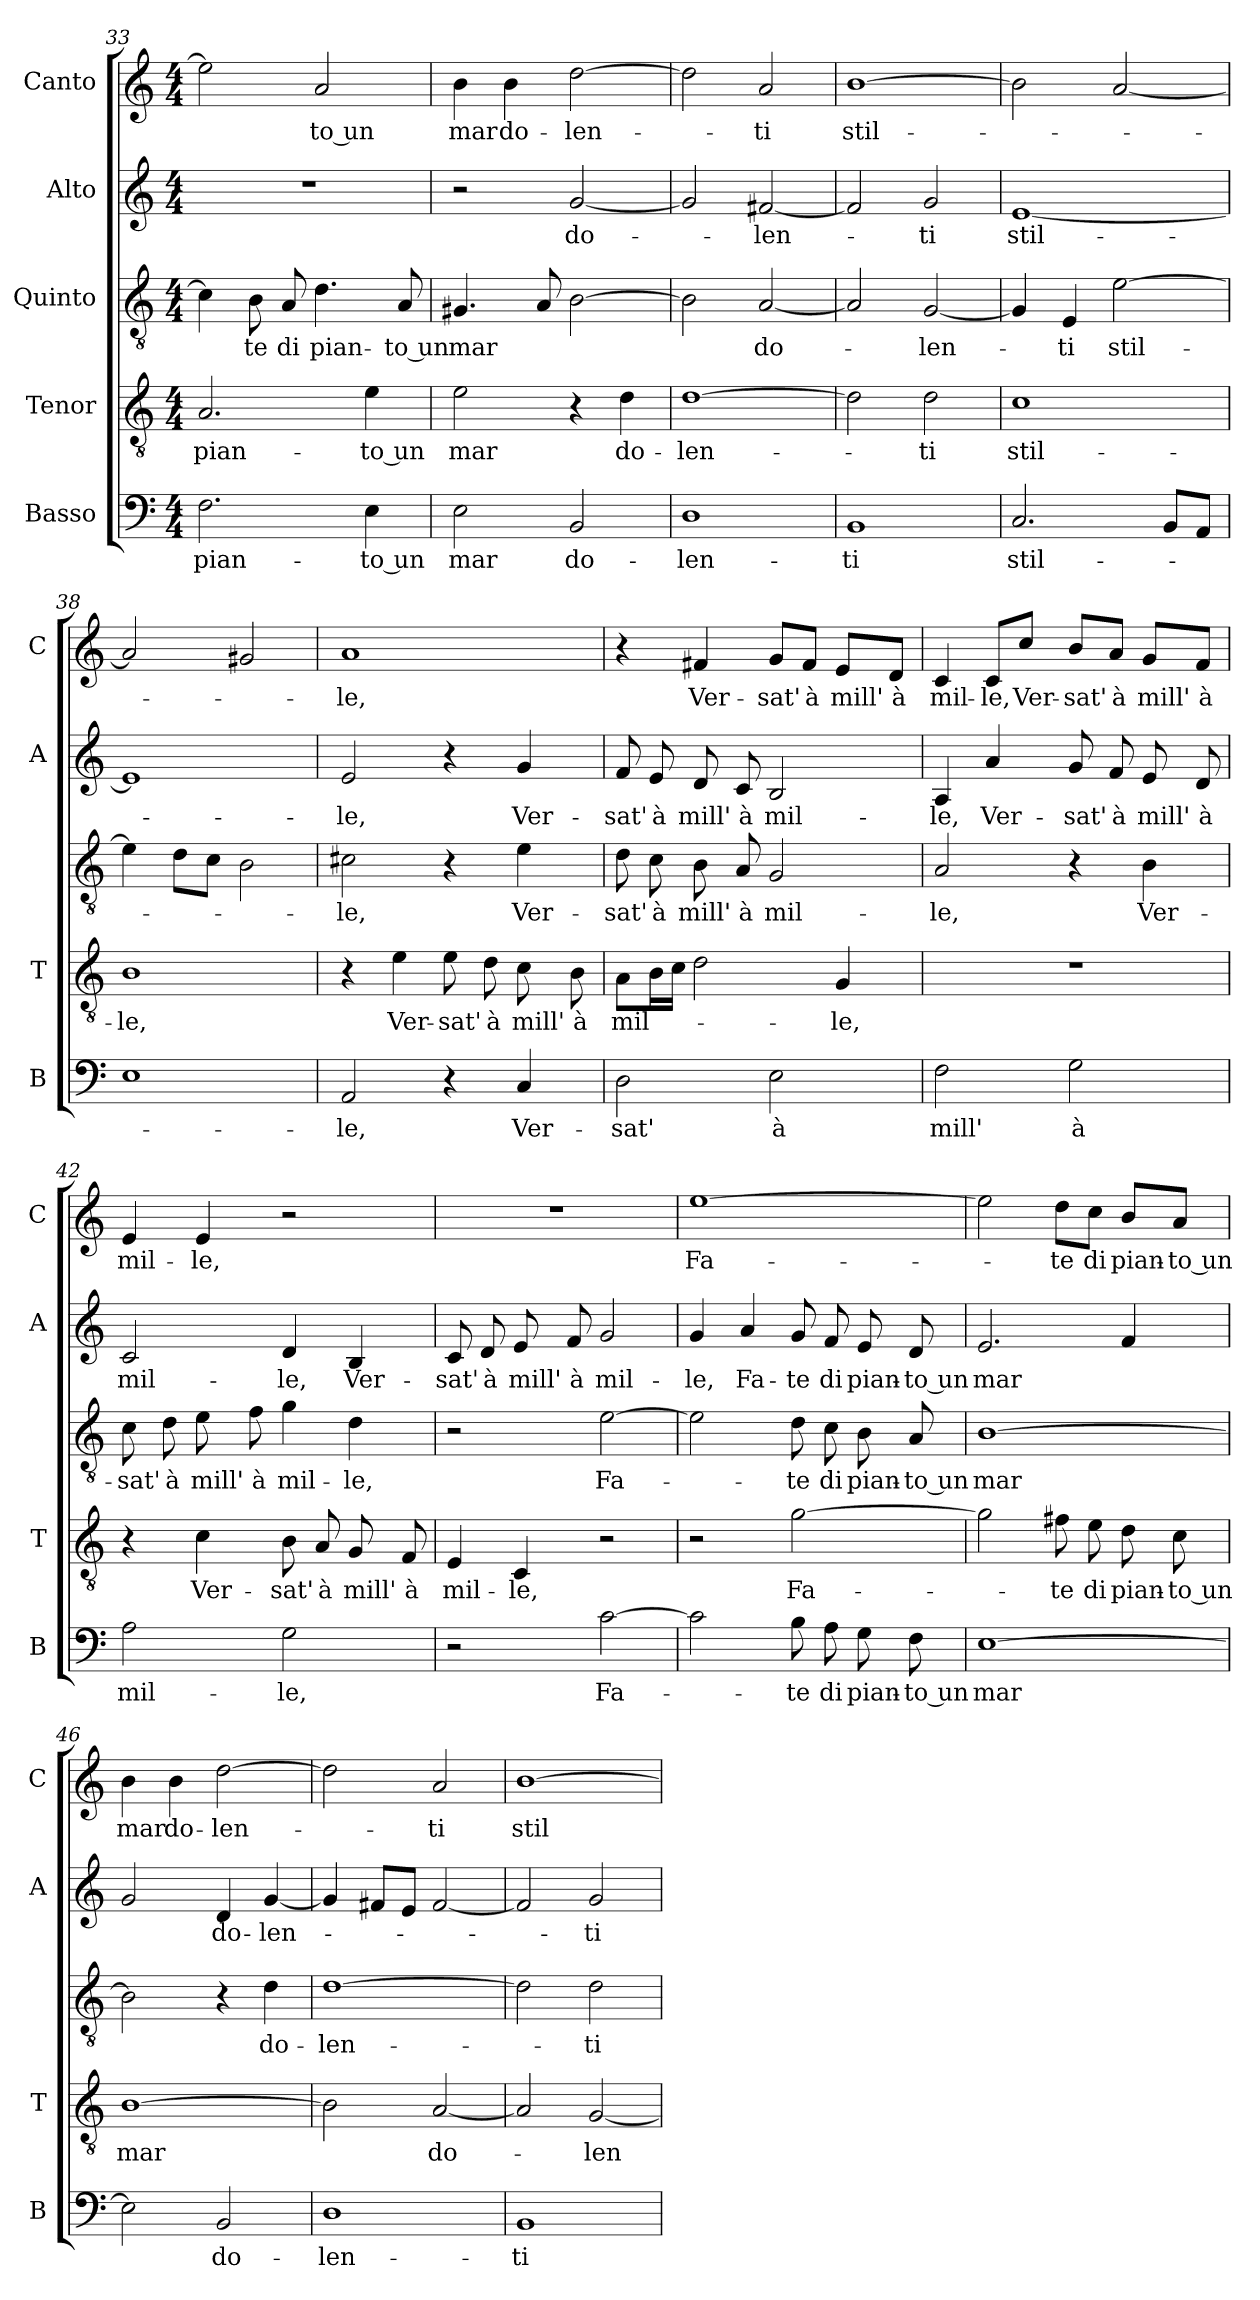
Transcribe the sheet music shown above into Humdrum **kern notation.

**kern	**text	**kern	**text	**kern	**text	**kern	**text	**kern	**text
*part5	*part5	*part4	*part4	*part3	*part3	*part2	*part2	*part1	*part1
*staff5	*staff5	*staff4	*staff4	*staff3	*staff3	*staff2	*staff2	*staff1	*staff1
*I"Basso	*	*I"Tenor	*	*I"Quinto	*	*I"Alto	*	*I"Canto	*
*I'B	*	*I'T	*	*	*	*I'A	*	*I'C	*
*clefF4	*	*clefGv2	*	*clefGv2	*	*clefG2	*	*clefG2	*
*k[]	*	*k[]	*	*k[]	*	*k[]	*	*k[]	*
*C:	*	*C:	*	*C:	*	*C:	*	*C:	*
*M4/4	*	*M4/4	*	*M4/4	*	*M4/4	*	*M4/4	*
=33	=33	=33	=33	=33	=33	=33	=33	=33	=33
!	!LO:LY:b	!	!LO:LY:b	!	!	!	!	!	!
2.F\	pian-	2.A/	pian-	4c\]	.	1r	.	2ee\]	.
!	!	!	!	!	!LO:LY:b	!	!	!	!
.	.	.	.	8B\	-te	.	.	.	.
!	!	!	!	!	!LO:LY:b	!	!	!	!
.	.	.	.	8A/	di	.	.	.	.
!	!	!	!	!	!LO:LY:b	!	!	!	!LO:LY:b
.	.	.	.	4.d\	pian-	.	.	2a/	-to un
!	!LO:LY:b	!	!LO:LY:b	!	!	!	!	!	!
4E\	-to un	4e\	-to un	.	.	.	.	.	.
!	!	!	!	!	!LO:LY:b	!	!	!	!
.	.	.	.	8A/	-to un	.	.	.	.
=34	=34	=34	=34	=34	=34	=34	=34	=34	=34
!	!LO:LY:b	!	!LO:LY:b	!	!LO:LY:b	!	!	!	!LO:LY:b
2E\	mar	2e\	mar	4.G#X/	mar	2r	.	4b\	mar
!	!	!	!	!	!	!	!	!	!LO:LY:b
.	.	.	.	.	.	.	.	4b\	do-
.	.	.	.	8A/	.	.	.	.	.
!	!LO:LY:b	!	!	!	!	!	!LO:LY:b	!	!LO:LY:b
2BB/	do-	4r	.	[2B\	.	[2g/	do-	[2dd\	-len-
!	!	!	!LO:LY:b	!	!	!	!	!	!
.	.	4d\	do-	.	.	.	.	.	.
=35	=35	=35	=35	=35	=35	=35	=35	=35	=35
!	!LO:LY:b	!	!LO:LY:b	!	!	!	!	!	!
1D	-len-	[1d	-len-	2B\]	.	2g/]	.	2dd\]	.
!	!	!	!	!	!LO:LY:b	!	!LO:LY:b	!	!LO:LY:b
.	.	.	.	[2A/	do-	[2f#X/	-len-	2a/	-ti
!!LO:PB:g=z
=36	=36	=36	=36	=36	=36	=36	=36	=36	=36
!	!LO:LY:b	!	!	!	!	!	!	!	!LO:LY:b
1BB	-ti	2d\]	.	2A/]	.	2f#/]	.	[1b	stil-
!	!	!	!LO:LY:b	!	!LO:LY:b	!	!LO:LY:b	!	!
.	.	2d\	-ti	[2G/	-len-	2g/	-ti	.	.
=37	=37	=37	=37	=37	=37	=37	=37	=37	=37
!	!LO:LY:b	!	!LO:LY:b	!	!	!	!LO:LY:b	!	!
2.C/	stil-	1c	stil-	4G/]	.	[1e	stil-	2b\]	.
!	!	!	!	!	!LO:LY:b	!	!	!	!
.	.	.	.	4E/	-ti	.	.	.	.
!	!	!	!	!	!LO:LY:b	!	!	!	!
.	.	.	.	[2e\	stil-	.	.	[2a/	.
8BB/L	.	.	.	.	.	.	.	.	.
8AA/J	.	.	.	.	.	.	.	.	.
=38	=38	=38	=38	=38	=38	=38	=38	=38	=38
!	!	!	!LO:LY:b	!	!	!	!	!	!
1E	.	1B	-le,	4e\]	.	1e]	.	2a/]	.
.	.	.	.	8d\L	.	.	.	.	.
.	.	.	.	8c\J	.	.	.	.	.
.	.	.	.	2B\	.	.	.	2g#X/	.
=39	=39	=39	=39	=39	=39	=39	=39	=39	=39
!	!LO:LY:b	!	!	!	!LO:LY:b	!	!LO:LY:b	!	!LO:LY:b
2AA/	-le,	4r	.	2c#X\	-le,	2e/	-le,	1a	-le,
!	!	!	!LO:LY:b	!	!	!	!	!	!
.	.	4e\	Ver-	.	.	.	.	.	.
!	!	!	!LO:LY:b	!	!	!	!	!	!
4r	.	8e\	-sat'	4r	.	4r	.	.	.
!	!	!	!LO:LY:b	!	!	!	!	!	!
.	.	8d\	à	.	.	.	.	.	.
!	!LO:LY:b	!	!LO:LY:b	!	!LO:LY:b	!	!LO:LY:b	!	!
4C/	Ver-	8c\	mill'	4e\	Ver-	4g/	Ver-	.	.
!	!	!	!LO:LY:b	!	!	!	!	!	!
.	.	8B\	à	.	.	.	.	.	.
=40	=40	=40	=40	=40	=40	=40	=40	=40	=40
!	!LO:LY:b	!	!LO:LY:b	!	!LO:LY:b	!	!LO:LY:b	!	!
2D\	-sat'	8A\L	mil-	8d\	-sat'	8f/	-sat'	4r	.
!	!	!	!	!	!LO:LY:b	!	!LO:LY:b	!	!
.	.	16B\L	.	8c\	à	8e/	à	.	.
.	.	16c\JJ	.	.	.	.	.	.	.
!	!	!	!	!	!LO:LY:b	!	!LO:LY:b	!	!LO:LY:b
.	.	2d\	.	8B\	mill'	8d/	mill'	4f#X/	Ver-
!	!	!	!	!	!LO:LY:b	!	!LO:LY:b	!	!
.	.	.	.	8A/	à	8c/	à	.	.
!	!LO:LY:b	!	!	!	!LO:LY:b	!	!LO:LY:b	!	!LO:LY:b
2E\	à	.	.	2G/	mil-	2B/	mil-	8g/L	-sat'
!	!	!	!	!	!	!	!	!	!LO:LY:b
.	.	.	.	.	.	.	.	8f#/J	à
!	!	!	!LO:LY:b	!	!	!	!	!	!LO:LY:b
.	.	4G/	-le,	.	.	.	.	8e/L	mill'
!	!	!	!	!	!	!	!	!	!LO:LY:b
.	.	.	.	.	.	.	.	8d/J	à
!!LO:LB:g=z
=41	=41	=41	=41	=41	=41	=41	=41	=41	=41
!	!LO:LY:b	!	!	!	!LO:LY:b	!	!LO:LY:b	!	!LO:LY:b
2F\	mill'	1r	.	2A/	-le,	4A/	-le,	4c/	mil-
!	!	!	!	!	!	!	!LO:LY:b	!	!LO:LY:b
.	.	.	.	.	.	4a/	Ver-	8c/L	-le,
!	!	!	!	!	!	!	!	!	!LO:LY:b
.	.	.	.	.	.	.	.	8cc/J	Ver-
!	!LO:LY:b	!	!	!	!	!	!LO:LY:b	!	!LO:LY:b
2G\	à	.	.	4r	.	8g/	-sat'	8b/L	-sat'
!	!	!	!	!	!	!	!LO:LY:b	!	!LO:LY:b
.	.	.	.	.	.	8f/	à	8a/J	à
!	!	!	!	!	!LO:LY:b	!	!LO:LY:b	!	!LO:LY:b
.	.	.	.	4B\	Ver-	8e/	mill'	8g/L	mill'
!	!	!	!	!	!	!	!LO:LY:b	!	!LO:LY:b
.	.	.	.	.	.	8d/	à	8f/J	à
=42	=42	=42	=42	=42	=42	=42	=42	=42	=42
!	!LO:LY:b	!	!	!	!LO:LY:b	!	!LO:LY:b	!	!LO:LY:b
2A\	mil-	4r	.	8c\	-sat'	2c/	mil-	4e/	mil-
!	!	!	!	!	!LO:LY:b	!	!	!	!
.	.	.	.	8d\	à	.	.	.	.
!	!	!	!LO:LY:b	!	!LO:LY:b	!	!	!	!LO:LY:b
.	.	4c\	Ver-	8e\	mill'	.	.	4e/	-le,
!	!	!	!	!	!LO:LY:b	!	!	!	!
.	.	.	.	8f\	à	.	.	.	.
!	!LO:LY:b	!	!LO:LY:b	!	!LO:LY:b	!	!LO:LY:b	!	!
2G\	-le,	8B\	-sat'	4g\	mil-	4d/	-le,	2r	.
!	!	!	!LO:LY:b	!	!	!	!	!	!
.	.	8A/	à	.	.	.	.	.	.
!	!	!	!LO:LY:b	!	!LO:LY:b	!	!LO:LY:b	!	!
.	.	8G/	mill'	4d\	-le,	4B/	Ver-	.	.
!	!	!	!LO:LY:b	!	!	!	!	!	!
.	.	8F/	à	.	.	.	.	.	.
=43	=43	=43	=43	=43	=43	=43	=43	=43	=43
!	!	!	!LO:LY:b	!	!	!	!LO:LY:b	!	!
2r	.	4E/	mil-	2r	.	8c/	-sat'	1r	.
!	!	!	!	!	!	!	!LO:LY:b	!	!
.	.	.	.	.	.	8d/	à	.	.
!	!	!	!LO:LY:b	!	!	!	!LO:LY:b	!	!
.	.	4C/	-le,	.	.	8e/	mill'	.	.
!	!	!	!	!	!	!	!LO:LY:b	!	!
.	.	.	.	.	.	8f/	à	.	.
!	!LO:LY:b	!	!	!	!LO:LY:b	!	!LO:LY:b	!	!
[2c\	Fa-	2r	.	[2e\	Fa-	2g/	mil-	.	.
=44	=44	=44	=44	=44	=44	=44	=44	=44	=44
!	!	!	!	!	!	!	!LO:LY:b	!	!LO:LY:b
2c\]	.	2r	.	2e\]	.	4g/	-le,	[1ee	Fa-
!	!	!	!	!	!	!	!LO:LY:b	!	!
.	.	.	.	.	.	4a/	Fa-	.	.
!	!LO:LY:b	!	!LO:LY:b	!	!LO:LY:b	!	!LO:LY:b	!	!
8B\	-te	[2g\	Fa-	8d\	-te	8g/	-te	.	.
!	!LO:LY:b	!	!	!	!LO:LY:b	!	!LO:LY:b	!	!
8A\	di	.	.	8c\	di	8f/	di	.	.
!	!LO:LY:b	!	!	!	!LO:LY:b	!	!LO:LY:b	!	!
8G\	pian-	.	.	8B\	pian-	8e/	pian-	.	.
!	!LO:LY:b	!	!	!	!LO:LY:b	!	!LO:LY:b	!	!
8F\	-to un	.	.	8A/	-to un	8d/	-to un	.	.
=45	=45	=45	=45	=45	=45	=45	=45	=45	=45
!	!LO:LY:b	!	!	!	!LO:LY:b	!	!LO:LY:b	!	!
[1E	mar	2g\]	.	[1B	mar	2.e/	mar	2ee\]	.
!	!	!	!LO:LY:b	!	!	!	!	!	!LO:LY:b
.	.	8f#X\	-te	.	.	.	.	8dd\L	-te
!	!	!	!LO:LY:b	!	!	!	!	!	!LO:LY:b
.	.	8e\	di	.	.	.	.	8cc\J	di
!	!	!	!LO:LY:b	!	!	!	!	!	!LO:LY:b
.	.	8d\	pian-	.	.	4f/	.	8b/L	pian-
!	!	!	!LO:LY:b	!	!	!	!	!	!LO:LY:b
.	.	8c\	-to un	.	.	.	.	8a/J	-to un
!!LO:LB:g=z
=46	=46	=46	=46	=46	=46	=46	=46	=46	=46
!	!	!	!LO:LY:b	!	!	!	!	!	!LO:LY:b
2E\]	.	[1B	mar	2B\]	.	2g/	.	4b\	mar
!	!	!	!	!	!	!	!	!	!LO:LY:b
.	.	.	.	.	.	.	.	4b\	do-
!	!LO:LY:b	!	!	!	!	!	!LO:LY:b	!	!LO:LY:b
2BB/	do-	.	.	4r	.	4d/	do-	[2dd\	-len-
!	!	!	!	!	!LO:LY:b	!	!LO:LY:b	!	!
.	.	.	.	4d\	do-	[4g/	-len-	.	.
=47	=47	=47	=47	=47	=47	=47	=47	=47	=47
!	!LO:LY:b	!	!	!	!LO:LY:b	!	!	!	!
1D	-len-	2B\]	.	[1d	-len-	4g/]	.	2dd\]	.
.	.	.	.	.	.	8f#X/L	.	.	.
.	.	.	.	.	.	8e/J	.	.	.
!	!	!	!LO:LY:b	!	!	!	!	!	!LO:LY:b
.	.	[2A/	do-	.	.	[2f#/	.	2a/	-ti
=48	=48	=48	=48	=48	=48	=48	=48	=48	=48
!	!LO:LY:b	!	!	!	!	!	!	!	!LO:LY:b
1BB	-ti	2A/]	.	2d\]	.	2f#/]	.	[1b	stil-
!	!	!	!LO:LY:b	!	!LO:LY:b	!	!LO:LY:b	!	!
.	.	[2G/	-len-	2d\	-ti	2g/	-ti	.	.
=	=	=	=	=	=	=	=	=	=
*-	*-	*-	*-	*-	*-	*-	*-	*-	*-
